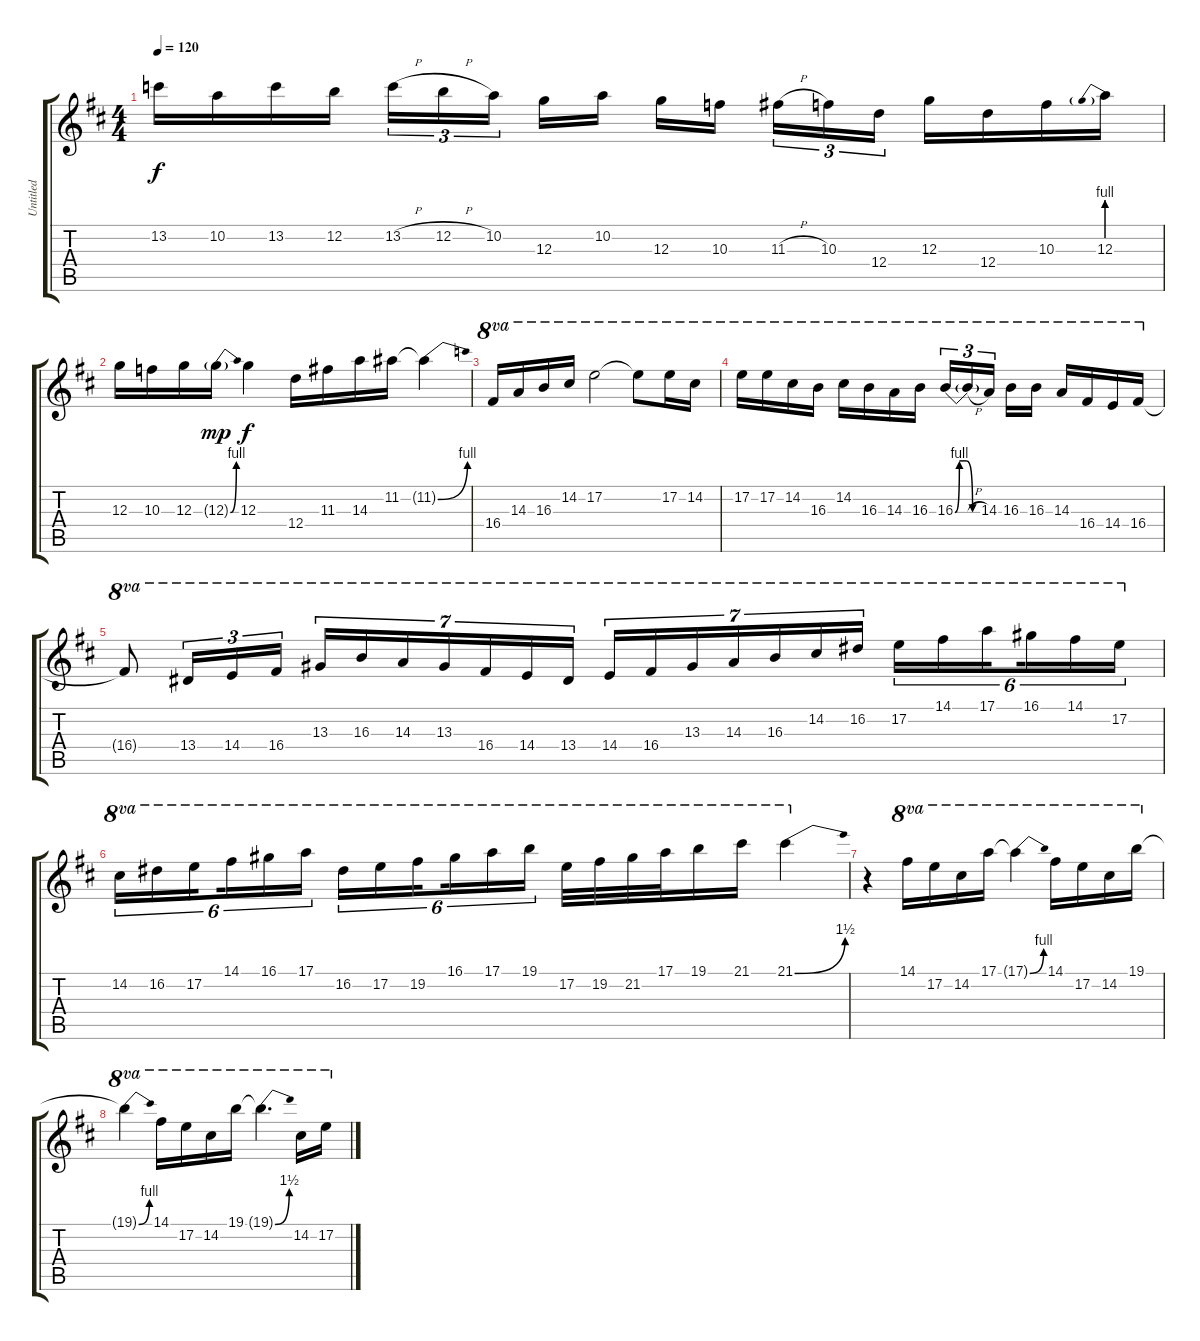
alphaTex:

\track ("Untitled" "Untitled") {instrument distortionguitar}
\staff {score tabs}
\tuning (E4 B3 G3 D3 A2 E2) {hide}
\ts (4 4)
\tempo 120
\clef g2
\ks d
13.2.16{dy f} 10.2.16 13.2.16 12.2.16 13.2{h}.16{tu (3 2)} 12.2{h}.16{tu (3 2)} 10.2.16{tu (3 2) beam splitsecondary} 12.3.16 10.2.16 12.3.16 10.3.16{beam splitsecondary} 11.3{h}.16{tu (3 2)} 10.3.16{tu (3 2)} 12.4.16{tu (3 2)} 12.3.16 12.4.16 10.3.16 12.3{be (prebend 0 4 60 4)}.16 |
12.3.16 10.3.16 12.3.16 12.3{be (bend 0 0 60 4) g}.16{dy mp} 12.3.4{dy f} 12.4.16 11.3.16 14.3.16 11.2.16 11.2{be (bend 0 0 60 4) t}.4 |
16.4.16{ot 8va} 14.3.16{ot 8va} 16.3.16{ot 8va} 14.2.16{ot 8va} 17.2.2{ot 8va} 17.2{t}.8{ot 8va} 17.2.16{ot 8va} 14.2.16{ot 8va} |
17.2.16{ot 8va} 17.2.16{ot 8va} 14.2.16{ot 8va} 16.3.16{ot 8va} 14.2.16{ot 8va} 16.3.16{ot 8va} 14.3.16{ot 8va} 16.3.16{ot 8va} 16.3{be (custom 0 0 10 4 25 4 40 0 60 0)}.16{tu (3 2) ot 8va} 16.3{h t}.16{tu (3 2) ot 8va} 14.3.16{tu (3 2) ot 8va beam splitsecondary} 16.3.16{ot 8va} 16.3.16{ot 8va} 14.3.16{ot 8va} 16.4.16{ot 8va} 14.4.16{ot 8va} 16.4.16{ot 8va} |
16.4{t}.8{ot 8va} 13.4.16{tu (3 2) ot 8va} 14.4.16{tu (3 2) ot 8va} 16.4.16{tu (3 2) ot 8va} 13.3.16{tu (7 4) ot 8va} 16.3.16{tu (7 4) ot 8va} 14.3.16{tu (7 4) ot 8va} 13.3.16{tu (7 4) ot 8va} 16.4.16{tu (7 4) ot 8va} 14.4.16{tu (7 4) ot 8va} 13.4.16{tu (7 4) ot 8va} 14.4.16{tu (7 4) ot 8va} 16.4.16{tu (7 4) ot 8va} 13.3.16{tu (7 4) ot 8va} 14.3.16{tu (7 4) ot 8va} 16.3.16{tu (7 4) ot 8va} 14.2.16{tu (7 4) ot 8va} 16.2.16{tu (7 4) ot 8va} 17.2.16{tu (6 4) ot 8va} 14.1.16{tu (6 4) ot 8va} 17.1.16{tu (6 4) ot 8va beam splitsecondary} 16.1.16{tu (6 4) ot 8va} 14.1.16{tu (6 4) ot 8va} 17.2.16{tu (6 4) ot 8va} |
14.2.16{tu (6 4) ot 8va} 16.2.16{tu (6 4) ot 8va} 17.2.16{tu (6 4) ot 8va beam splitsecondary} 14.1.16{tu (6 4) ot 8va} 16.1.16{tu (6 4) ot 8va} 17.1.16{tu (6 4) ot 8va} 16.2.16{tu (6 4) ot 8va} 17.2.16{tu (6 4) ot 8va} 19.2.16{tu (6 4) ot 8va beam splitsecondary} 16.1.16{tu (6 4) ot 8va} 17.1.16{tu (6 4) ot 8va} 19.1.16{tu (6 4) ot 8va} 17.2.32{ot 8va} 19.2.32{ot 8va} 21.2.32{ot 8va} 17.1.32{ot 8va} 19.1.16{ot 8va} 21.1.16{ot 8va} 21.1{be (bend 0 0 60 6)}.4{ot 8va} |
r.4 14.1.16{ot 8va} 17.2.16{ot 8va} 14.2.16{ot 8va} 17.1.16{ot 8va} 17.1{be (bend 0 0 60 4) t}.4{ot 8va} 14.1.16{ot 8va} 17.2.16{ot 8va} 14.2.16{ot 8va} 19.1.16{ot 8va} |
19.1{be (bend 0 0 60 4) t}.4{ot 8va} 14.1.16{ot 8va} 17.2.16{ot 8va} 14.2.16{ot 8va} 19.1.16{ot 8va} 19.1{be (bend 0 0 60 6) t}.4{d ot 8va} 14.2.16{ot 8va} 17.2.16{ot 8va}
